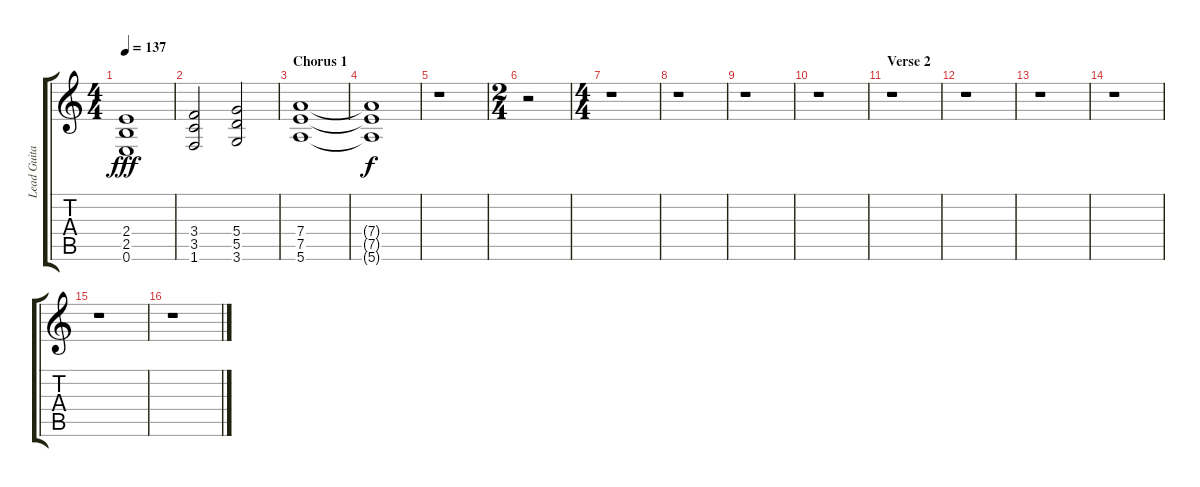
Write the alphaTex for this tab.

\track ("Lead Guitar" "Lead Guita") {instrument overdrivenguitar}
\staff {score tabs}
\tuning (E4 B3 G3 D3 A2 E2) {hide}
\ts (4 4)
\tempo 137
\clef g2
\ks c
(2.4 2.5 0.6).1{dy fff volume 16} |
(3.4 3.5 1.6).2 (5.4 5.5 3.6).2 |
\section ("" "Chorus 1")
(7.4 7.5 5.6).1{volume 2} |
(7.4{t} 7.5{t} 5.6{t}).1{dy f} |
r.1 |
\ts (2 4)
r.2 |
\ts (4 4)
r.1 |
r.1 |
r.1 |
r.1 |
\section ("" "Verse 2")
r.1 |
r.1 |
r.1 |
r.1 |
r.1 |
r.1
